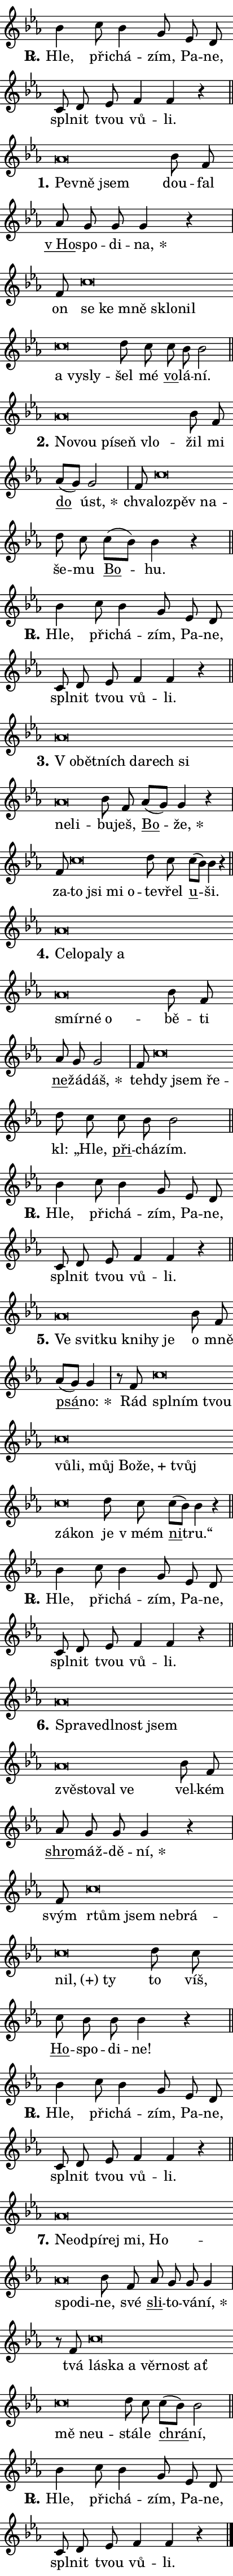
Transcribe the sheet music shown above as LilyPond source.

\version "2.24.0"
\header { tagline = "" }
\paper {
  indent = 0\cm
  top-margin = 0\cm
  right-margin = 0\cm
  bottom-margin = 0\cm
  left-margin = 0\cm
  paper-width = 7\cm
  page-breaking = #ly:one-page-breaking
  system-system-spacing.basic-distance = #11
  score-system-spacing.basic-distance = #11
  ragged-last = ##f
}


%% Author: Thomas Morley
%% https://lists.gnu.org/archive/html/lilypond-user/2020-05/msg00002.html
#(define (line-position grob)
"Returns position of @var[grob} in current system:
   @code{'start}, if at first time-step
   @code{'end}, if at last time-step
   @code{'middle} otherwise
"
  (let* ((col (ly:item-get-column grob))
         (ln (ly:grob-object col 'left-neighbor))
         (rn (ly:grob-object col 'right-neighbor))
         (col-to-check-left (if (ly:grob? ln) ln col))
         (col-to-check-right (if (ly:grob? rn) rn col))
         (break-dir-left
           (and
             (ly:grob-property col-to-check-left 'non-musical #f)
             (ly:item-break-dir col-to-check-left)))
         (break-dir-right
           (and
             (ly:grob-property col-to-check-right 'non-musical #f)
             (ly:item-break-dir col-to-check-right))))
        (cond ((eqv? 1 break-dir-left) 'start)
              ((eqv? -1 break-dir-right) 'end)
              (else 'middle))))

#(define (tranparent-at-line-position vctor)
  (lambda (grob)
  "Relying on @code{line-position} select the relevant enry from @var{vctor}.
Used to determine transparency,"
    (case (line-position grob)
      ((end) (not (vector-ref vctor 0)))
      ((middle) (not (vector-ref vctor 1)))
      ((start) (not (vector-ref vctor 2))))))

noteHeadBreakVisibility =
#(define-music-function (break-visibility)(vector?)
"Makes @code{NoteHead}s transparent relying on @var{break-visibility}"
#{
  \override NoteHead.transparent =
    #(tranparent-at-line-position break-visibility)
#})

#(define delete-ledgers-for-transparent-note-heads
  (lambda (grob)
    "Reads whether a @code{NoteHead} is transparent.
If so this @code{NoteHead} is removed from @code{'note-heads} from
@var{grob}, which is supposed to be @code{LedgerLineSpanner}.
As a result ledgers are not printed for this @code{NoteHead}"
    (let* ((nhds-array (ly:grob-object grob 'note-heads))
           (nhds-list
             (if (ly:grob-array? nhds-array)
                 (ly:grob-array->list nhds-array)
                 '()))
           ;; Relies on the transparent-property being done before
           ;; Staff.LedgerLineSpanner.after-line-breaking is executed.
           ;; This is fragile ...
           (to-keep
             (remove
               (lambda (nhd)
                 (ly:grob-property nhd 'transparent #f))
               nhds-list)))
      ;; TODO find a better method to iterate over grob-arrays, similiar
      ;; to filter/remove etc for lists
      ;; For now rebuilt from scratch
      (set! (ly:grob-object grob 'note-heads)  '())
      (for-each
        (lambda (nhd)
          (ly:pointer-group-interface::add-grob grob 'note-heads nhd))
        to-keep))))

hideNotes = {
  \noteHeadBreakVisibility #begin-of-line-visible
}
unHideNotes = {
  \noteHeadBreakVisibility #all-visible
}

% work-around for resetting accidentals
% https://lilypond.org/doc/v2.23/Documentation/notation/displaying-rhythms#unmetered-music
cadenzaMeasure = {
  \cadenzaOff
  \partial 1024 s1024
  \cadenzaOn
}

#(define-markup-command (accent layout props text) (markup?)
  "Underline accented syllable"
  (interpret-markup layout props
    #{\markup \override #'(offset . 4.3) \underline { #text }#}))

responsum = \markup \concat {
  "R" \hspace #-1.05 \path #0.1 #'((moveto 0 0.07) (lineto 0.9 0.8)) \hspace #0.05 "."
}

\layout {
    \context {
        \Staff
        \remove "Time_signature_engraver"
        \override LedgerLineSpanner.after-line-breaking = #delete-ledgers-for-transparent-note-heads
    }
    \context {
        \Voice {
            \override NoteHead.output-attributes = #'((class . "notehead"))
            \override Hairpin.height = #0.55
        }
    }
    \context {
        \Lyrics {
            \override StanzaNumber.output-attributes = #'((class . "stanzanumber"))
            \override LyricSpace.minimum-distance = #0.9
            \override LyricText.font-name = #"TeX Gyre Schola"
            \override LyricText.font-size = 1
            \override StanzaNumber.font-name = #"TeX Gyre Schola Bold"
            \override StanzaNumber.font-size = 1
        }
    }
}

% magnetic-lyrics.ily
%
%   written by
%     Jean Abou Samra <jean@abou-samra.fr>
%     Werner Lemberg <wl@gnu.org>
%
%   adapted by
%     Jiri Hon <jiri.hon@gmail.com>
%
% Version 2022-Apr-15

% https://www.mail-archive.com/lilypond-user@gnu.org/msg149350.html

#(define (Left_hyphen_pointer_engraver context)
   "Collect syllable-hyphen-syllable occurrences in lyrics and store
them in properties.  This engraver only looks to the left.  For
example, if the lyrics input is @code{foo -- bar}, it does the
following.

@itemize @bullet
@item
Set the @code{text} property of the @code{LyricHyphen} grob between
@q{foo} and @q{bar} to @code{foo}.

@item
Set the @code{left-hyphen} property of the @code{LyricText} grob with
text @q{foo} to the @code{LyricHyphen} grob between @q{foo} and
@q{bar}.
@end itemize

Use this auxiliary engraver in combination with the
@code{lyric-@/text::@/apply-@/magnetic-@/offset!} hook."
   (let ((hyphen #f)
         (text #f))
     (make-engraver
      (acknowledgers
       ((lyric-syllable-interface engraver grob source-engraver)
        (set! text grob)))
      (end-acknowledgers
       ((lyric-hyphen-interface engraver grob source-engraver)
        ;(when (not (grob::has-interface grob 'lyric-space-interface))
          (set! hyphen grob)));)
      ((stop-translation-timestep engraver)
       (when (and text hyphen)
         (ly:grob-set-object! text 'left-hyphen hyphen))
       (set! text #f)
       (set! hyphen #f)))))

#(define (lyric-text::apply-magnetic-offset! grob)
   "If the space between two syllables is less than the value in
property @code{LyricText@/.details@/.squash-threshold}, move the right
syllable to the left so that it gets concatenated with the left
syllable.

Use this function as a hook for
@code{LyricText@/.after-@/line-@/breaking} if the
@code{Left_@/hyphen_@/pointer_@/engraver} is active."
   (let ((hyphen (ly:grob-object grob 'left-hyphen #f)))
     (when hyphen
       (let ((left-text (ly:spanner-bound hyphen LEFT)))
         (when (grob::has-interface left-text 'lyric-syllable-interface)
           (let* ((common (ly:grob-common-refpoint grob left-text X))
                  (this-x-ext (ly:grob-extent grob common X))
                  (left-x-ext
                   (begin
                     ;; Trigger magnetism for left-text.
                     (ly:grob-property left-text 'after-line-breaking)
                     (ly:grob-extent left-text common X)))
                  ;; `delta` is the gap width between two syllables.
                  (delta (- (interval-start this-x-ext)
                            (interval-end left-x-ext)))
                  (details (ly:grob-property grob 'details))
                  (threshold (assoc-get 'squash-threshold details 0.2)))
             (when (< delta threshold)
               (let* (;; We have to manipulate the input text so that
                      ;; ligatures crossing syllable boundaries are not
                      ;; disabled.  For languages based on the Latin
                      ;; script this is essentially a beautification.
                      ;; However, for non-Western scripts it can be a
                      ;; necessity.
                      (lt (ly:grob-property left-text 'text))
                      (rt (ly:grob-property grob 'text))
                      (is-space (grob::has-interface hyphen 'lyric-space-interface))
                      (space (if is-space " " ""))
                      (space-markup (grob-interpret-markup grob " "))
                      (space-size (interval-length (ly:stencil-extent space-markup X)))
                      (extra-delta (if is-space space-size 0))
                      ;; Append new syllable.
                      (ltrt-space (if (and (string? lt) (string? rt))
                                (string-append lt space rt)
                                (make-concat-markup (list lt space rt))))
                      ;; Right-align `ltrt` to the right side.
                      (ltrt-space-markup (grob-interpret-markup
                               grob
                               (make-translate-markup
                                (cons (interval-length this-x-ext) 0)
                                (make-right-align-markup ltrt-space)))))
                 (begin
                   ;; Don't print `left-text`.
                   (ly:grob-set-property! left-text 'stencil #f)
                   ;; Set text and stencil (which holds all collected
                   ;; syllables so far) and shift it to the left.
                   (ly:grob-set-property! grob 'text ltrt-space)
                   (ly:grob-set-property! grob 'stencil ltrt-space-markup)
                   (ly:grob-translate-axis! grob (- (- delta extra-delta)) X))))))))))


#(define (lyric-hyphen::displace-bounds-first grob)
   ;; Make very sure this callback isn't triggered too early.
   (let ((left (ly:spanner-bound grob LEFT))
         (right (ly:spanner-bound grob RIGHT)))
     (ly:grob-property left 'after-line-breaking)
     (ly:grob-property right 'after-line-breaking)
     (ly:lyric-hyphen::print grob)))

squashThreshold = #0.4

\layout {
  \context {
    \Lyrics
    \consists #Left_hyphen_pointer_engraver
    \override LyricText.after-line-breaking =
      #lyric-text::apply-magnetic-offset!
    \override LyricHyphen.stencil = #lyric-hyphen::displace-bounds-first
    \override LyricText.details.squash-threshold = \squashThreshold
    \override LyricHyphen.minimum-distance = 0
    \override LyricHyphen.minimum-length = \squashThreshold
  }
}

squash = \override LyricText.details.squash-threshold = 9999
unSquash = \override LyricText.details.squash-threshold = \squashThreshold

left = \override LyricText.self-alignment-X = #LEFT
unLeft = \revert LyricText.self-alignment-X

starOffset = #(lambda (grob) 
                (let ((x_offset (ly:self-alignment-interface::aligned-on-x-parent grob)))
                  (if (= x_offset 0) 0 (+ x_offset 1.2))))

star = #(define-music-function (syllable)(string?)
"Append star separator at the end of a syllable"
#{
  \once \override LyricText.X-offset = #starOffset
  \lyricmode { \markup {
    #syllable
    \override #'((font-name . "TeX Gyre Schola Bold")) \hspace #0.2 \lower #0.65 \larger "*"
  } }
#})

starAccent = #(define-music-function (syllable)(string?)
"Append star separator at the end of a syllable and make accent"
#{
  \once \override LyricText.X-offset = #starOffset
  \lyricmode { \markup {
    \accent #syllable
    \override #'((font-name . "TeX Gyre Schola Bold")) \hspace #0.2 \lower #0.65 \larger "*"
  } }
#})

breath = #(define-music-function (syllable)(string?)
"Append breathing indicator at the end of a syllable"
#{
  \lyricmode { \markup { #syllable "+" } }
#})

optionalBreath = #(define-music-function (syllable)(string?)
"Append optional breathing indicator at the end of a syllable"
#{
  \lyricmode { \markup { #syllable "(+)" } }
#})


\score {
    <<
        \new Voice = "melody" { \cadenzaOn \key es \major \relative { bes'4 c8 bes4 g8 \bar "" es d \bar "" c d es \bar "" f4 f r \cadenzaMeasure \bar "||" \break } }
        \new Lyrics \lyricsto "melody" { \lyricmode { \set stanza = \responsum
Hle, při -- chá -- zím, Pa -- ne, spl -- nit tvou vů -- li. } }
    >>
    \layout {}
}

\score {
    <<
        \new Voice = "melody" { \cadenzaOn \key es \major \relative { as'\breve*1/16 \hideNotes \breve*1/16 \breve*1/16 \bar "" \unHideNotes bes8 f \bar "" as g g g4 r \cadenzaMeasure \bar "|" f8 c'\breve*1/16 \hideNotes \breve*1/16 \bar "" \breve*1/16 \bar "" \breve*1/16 \bar "" \breve*1/16 \bar "" \breve*1/16 \bar "" \breve*1/16 \breve*1/16 \bar "" \unHideNotes d8 c \bar "" c bes bes2 \cadenzaMeasure \bar "||" \break } }
        \new Lyrics \lyricsto "melody" { \lyricmode { \set stanza = "1."
\left Pev -- \squash ně jsem \unLeft \unSquash dou -- fal \markup \accent "v Ho" -- spo -- di -- \star na, on \left se \squash ke mně sklo -- nil a vy -- sly -- \unLeft \unSquash šel mé \markup \accent vo -- lá -- ní. } }
    >>
    \layout {}
}

\score {
    <<
        \new Voice = "melody" { \cadenzaOn \key es \major \relative { as'\breve*1/16 \hideNotes \breve*1/16 \bar "" \breve*1/16 \bar "" \breve*1/16 \breve*1/16 \bar "" \unHideNotes bes8 f \bar "" as[( g)] g2 \cadenzaMeasure \bar "|" f8 c'\breve*1/16 \hideNotes \breve*1/16 \breve*1/16 \bar "" \unHideNotes d8 c \bar "" c[( bes)] bes4 r \cadenzaMeasure \bar "||" \break } }
        \new Lyrics \lyricsto "melody" { \lyricmode { \set stanza = "2."
\left No -- \squash vou pí -- seň vlo -- \unLeft \unSquash žil mi \markup \accent do \star úst, chva -- \left lo -- \squash zpěv na -- \unLeft \unSquash še -- mu \markup \accent Bo -- hu. } }
    >>
    \layout {}
}

\score {
    <<
        \new Voice = "melody" { \cadenzaOn \key es \major \relative { bes'4 c8 bes4 g8 \bar "" es d \bar "" c d es \bar "" f4 f r \cadenzaMeasure \bar "||" \break } }
        \new Lyrics \lyricsto "melody" { \lyricmode { \set stanza = \responsum
Hle, při -- chá -- zím, Pa -- ne, spl -- nit tvou vů -- li. } }
    >>
    \layout {}
}

\score {
    <<
        \new Voice = "melody" { \cadenzaOn \key es \major \relative { as'\breve*1/16 \hideNotes \breve*1/16 \bar "" \breve*1/16 \bar "" \breve*1/16 \bar "" \breve*1/16 \bar "" \breve*1/16 \bar "" \breve*1/16 \breve*1/16 \bar "" \unHideNotes bes8 f \bar "" as[( g)] g4 r \cadenzaMeasure \bar "|" f8 c'\breve*1/16 \hideNotes \breve*1/16 \bar "" \breve*1/16 \breve*1/16 \bar "" \unHideNotes d8 c \bar "" c[( bes)] bes4 r \cadenzaMeasure \bar "||" \break } }
        \new Lyrics \lyricsto "melody" { \lyricmode { \set stanza = "3."
\left "V o" -- \squash bět -- ních da -- rech si ne -- li -- \unLeft \unSquash bu -- ješ, \markup \accent Bo -- \star že, za -- \left to \squash jsi mi o -- \unLeft \unSquash te -- vřel \markup \accent u -- ši. } }
    >>
    \layout {}
}

\score {
    <<
        \new Voice = "melody" { \cadenzaOn \key es \major \relative { as'\breve*1/16 \hideNotes \breve*1/16 \bar "" \breve*1/16 \bar "" \breve*1/16 \bar "" \breve*1/16 \bar "" \breve*1/16 \bar "" \breve*1/16 \breve*1/16 \bar "" \unHideNotes bes8 f \bar "" as g g2 \cadenzaMeasure \bar "|" f8 c'\breve*1/16 \hideNotes \breve*1/16 \breve*1/16 \bar "" \unHideNotes d8 c \bar "" c bes bes2 \cadenzaMeasure \bar "||" \break } }
        \new Lyrics \lyricsto "melody" { \lyricmode { \set stanza = "4."
\left Ce -- \squash lo -- pa -- ly a smír -- né o -- \unLeft \unSquash bě -- ti \markup \accent ne -- žá -- \star dáš, teh -- \left dy \squash jsem ře -- \unLeft \unSquash kl: „Hle, \markup \accent při -- chá -- zím. } }
    >>
    \layout {}
}

\score {
    <<
        \new Voice = "melody" { \cadenzaOn \key es \major \relative { bes'4 c8 bes4 g8 \bar "" es d \bar "" c d es \bar "" f4 f r \cadenzaMeasure \bar "||" \break } }
        \new Lyrics \lyricsto "melody" { \lyricmode { \set stanza = \responsum
Hle, při -- chá -- zím, Pa -- ne, spl -- nit tvou vů -- li. } }
    >>
    \layout {}
}

\score {
    <<
        \new Voice = "melody" { \cadenzaOn \key es \major \relative { as'\breve*1/16 \hideNotes \breve*1/16 \bar "" \breve*1/16 \bar "" \breve*1/16 \bar "" \breve*1/16 \breve*1/16 \bar "" \unHideNotes bes8 f \bar "" as[( g)] g4 \cadenzaMeasure \bar "|" r8 f8 c'\breve*1/16 \hideNotes \breve*1/16 \bar "" \breve*1/16 \bar "" \breve*1/16 \bar "" \breve*1/16 \bar "" \breve*1/16 \bar "" \breve*1/16 \bar "" \breve*1/16 \bar "" \breve*1/16 \bar "" \breve*1/16 \breve*1/16 \bar "" \unHideNotes d8 c \bar "" c[( bes)] bes4 r \cadenzaMeasure \bar "||" \break } }
        \new Lyrics \lyricsto "melody" { \lyricmode { \set stanza = "5."
\left Ve \squash svit -- ku kni -- hy je \unLeft \unSquash o mně \markup \accent psá -- \star no: Rád \left spl -- \squash ním tvou vů -- li, můj Bo -- \breath "že," tvůj zá -- kon \unLeft \unSquash je "v mém" \markup \accent ni -- tru.“ } }
    >>
    \layout {}
}

\score {
    <<
        \new Voice = "melody" { \cadenzaOn \key es \major \relative { bes'4 c8 bes4 g8 \bar "" es d \bar "" c d es \bar "" f4 f r \cadenzaMeasure \bar "||" \break } }
        \new Lyrics \lyricsto "melody" { \lyricmode { \set stanza = \responsum
Hle, při -- chá -- zím, Pa -- ne, spl -- nit tvou vů -- li. } }
    >>
    \layout {}
}

\score {
    <<
        \new Voice = "melody" { \cadenzaOn \key es \major \relative { as'\breve*1/16 \hideNotes \breve*1/16 \bar "" \breve*1/16 \bar "" \breve*1/16 \bar "" \breve*1/16 \bar "" \breve*1/16 \bar "" \breve*1/16 \bar "" \breve*1/16 \breve*1/16 \bar "" \unHideNotes bes8 f \bar "" as g g g4 r \cadenzaMeasure \bar "|" f8 c'\breve*1/16 \hideNotes \breve*1/16 \bar "" \breve*1/16 \bar "" \breve*1/16 \bar "" \breve*1/16 \breve*1/16 \bar "" \unHideNotes d8 c \bar "" c bes bes bes4 r \cadenzaMeasure \bar "||" \break } }
        \new Lyrics \lyricsto "melody" { \lyricmode { \set stanza = "6."
\left Spra -- \squash ve -- dl -- nost jsem zvě -- sto -- val ve \unLeft \unSquash vel -- kém \markup \accent shro -- máž -- dě -- \star ní, svým \left rtům \squash jsem ne -- brá -- \optionalBreath nil, ty \unLeft \unSquash to víš, \markup \accent Ho -- spo -- di -- ne! } }
    >>
    \layout {}
}

\score {
    <<
        \new Voice = "melody" { \cadenzaOn \key es \major \relative { bes'4 c8 bes4 g8 \bar "" es d \bar "" c d es \bar "" f4 f r \cadenzaMeasure \bar "||" \break } }
        \new Lyrics \lyricsto "melody" { \lyricmode { \set stanza = \responsum
Hle, při -- chá -- zím, Pa -- ne, spl -- nit tvou vů -- li. } }
    >>
    \layout {}
}

\score {
    <<
        \new Voice = "melody" { \cadenzaOn \key es \major \relative { as'\breve*1/16 \hideNotes \breve*1/16 \bar "" \breve*1/16 \bar "" \breve*1/16 \bar "" \breve*1/16 \bar "" \breve*1/16 \bar "" \breve*1/16 \breve*1/16 \bar "" \unHideNotes bes8 f \bar "" as g g g4 \cadenzaMeasure \bar "|" r8 f8 c'\breve*1/16 \hideNotes \breve*1/16 \bar "" \breve*1/16 \bar "" \breve*1/16 \bar "" \breve*1/16 \bar "" \breve*1/16 \bar "" \breve*1/16 \bar "" \breve*1/16 \breve*1/16 \bar "" \unHideNotes d8 c \bar "" c[( bes)] bes2 \cadenzaMeasure \bar "||" \break } }
        \new Lyrics \lyricsto "melody" { \lyricmode { \set stanza = "7."
\left Ne -- \squash od -- pí -- rej mi, Ho -- spo -- di -- \unLeft \unSquash ne, své \markup \accent sli -- to -- vá -- \star ní, tvá \left lá -- \squash ska a věr -- nost ať mě ne -- u -- \unLeft \unSquash stá -- le \markup \accent chrá -- ní, } }
    >>
    \layout {}
}

\score {
    <<
        \new Voice = "melody" { \cadenzaOn \key es \major \relative { bes'4 c8 bes4 g8 \bar "" es d \bar "" c d es \bar "" f4 f r \cadenzaMeasure \bar "||" \break } \bar "|." }
        \new Lyrics \lyricsto "melody" { \lyricmode { \set stanza = \responsum
Hle, při -- chá -- zím, Pa -- ne, spl -- nit tvou vů -- li. } }
    >>
    \layout {}
}
